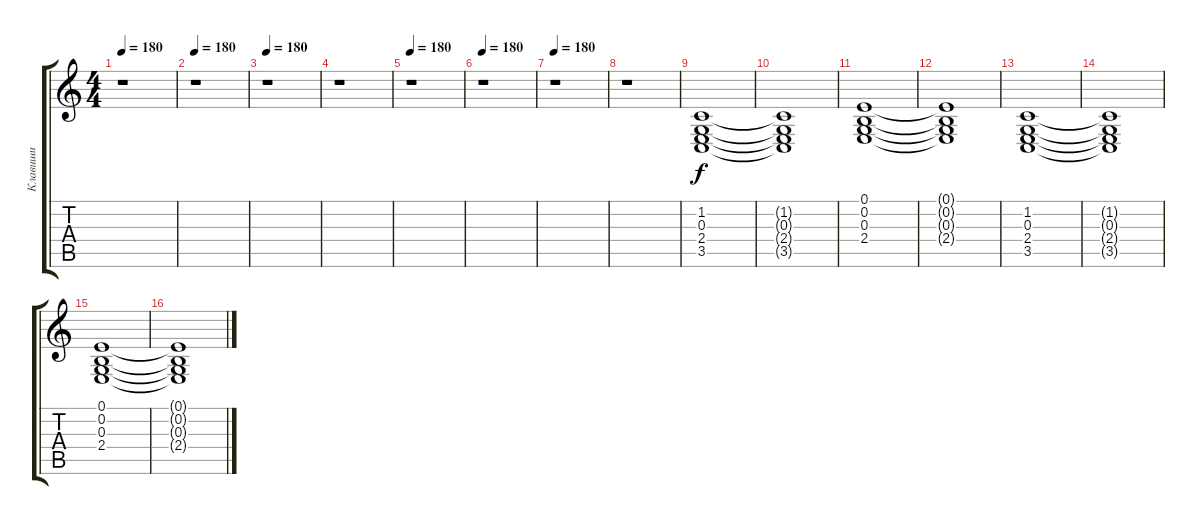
\track ("Клавиши" "Клавиши") {instrument stringensemble2}
\staff {score tabs}
\tuning (E4 B3 G3 D3 A2 E2) {hide}
\ts (4 4)
\tempo 180
\clef g2
\ks c
r.1{dy f} |
\tempo 180
r.1 |
\tempo 180
r.1 |
r.1 |
\tempo 180
r.1 |
\tempo 180
r.1 |
\tempo 180
r.1 |
r.1 |
(1.2 0.3 2.4 3.5).1 |
(1.2{t} 0.3{t} 2.4{t} 3.5{t}).1 |
(0.1 0.2 0.3 2.4).1 |
(0.1{t} 0.2{t} 0.3{t} 2.4{t}).1 |
(1.2 0.3 2.4 3.5).1 |
(1.2{t} 0.3{t} 2.4{t} 3.5{t}).1 |
(0.1 0.2 0.3 2.4).1 |
(0.1{t} 0.2{t} 0.3{t} 2.4{t}).1
